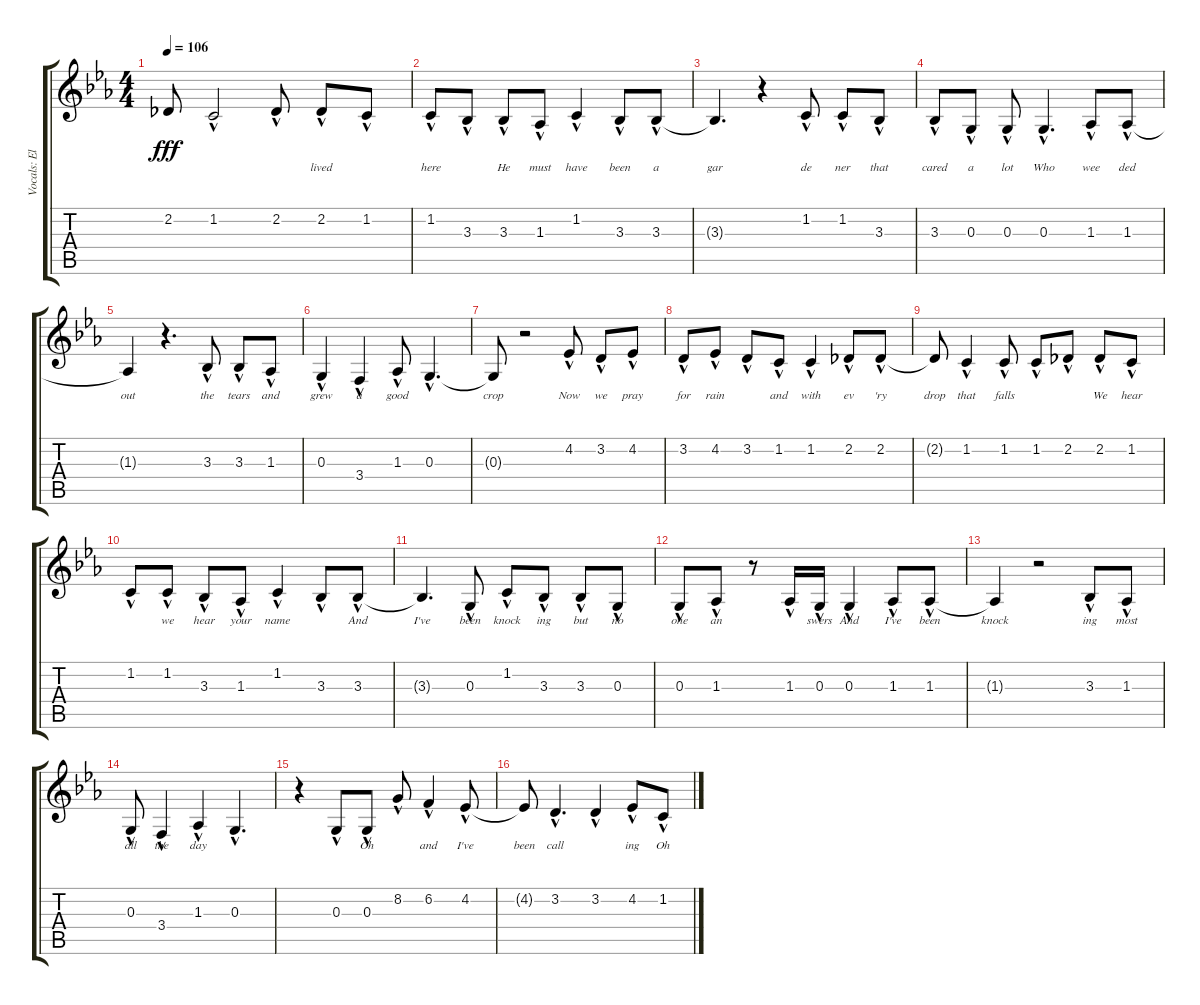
\track ("Vocals: Elton" "Vocals: El") {instrument lead2sawtooth}
\staff {score tabs}
\tuning (E4 B3 G3 D3 A2 E2) {hide}
\ts (4 4)
\tempo 106
\clef g2
\ks eb
2.2{t}.8{lyrics (0 "") lyrics (1 "") lyrics (2 "") lyrics (3 "") lyrics (4 "") dy fff} 1.2{hac}.2{lyrics (0 "") lyrics (1 "") lyrics (2 "") lyrics (3 "") lyrics (4 "")} 2.2{hac}.8{lyrics (0 "") lyrics (1 "") lyrics (2 "") lyrics (3 "") lyrics (4 "")} 2.2{hac}.8{lyrics (0 "lived") lyrics (1 "") lyrics (2 "") lyrics (3 "") lyrics (4 "")} 1.2{hac}.8{lyrics (0 "") lyrics (1 "") lyrics (2 "") lyrics (3 "") lyrics (4 "")} |
1.2{hac}.8{lyrics (0 "here") lyrics (1 "") lyrics (2 "") lyrics (3 "") lyrics (4 "")} 3.3{hac}.8{lyrics (0 "") lyrics (1 "") lyrics (2 "") lyrics (3 "") lyrics (4 "")} 3.3{hac}.8{lyrics (0 "He") lyrics (1 "") lyrics (2 "") lyrics (3 "") lyrics (4 "")} 1.3{hac}.8{lyrics (0 "must") lyrics (1 "") lyrics (2 "") lyrics (3 "") lyrics (4 "")} 1.2{hac}.4{lyrics (0 "have") lyrics (1 "") lyrics (2 "") lyrics (3 "") lyrics (4 "")} 3.3{hac}.8{lyrics (0 "been") lyrics (1 "") lyrics (2 "") lyrics (3 "") lyrics (4 "")} 3.3{hac}.8{lyrics (0 "a") lyrics (1 "") lyrics (2 "") lyrics (3 "") lyrics (4 "")} |
3.3{t}.4{d lyrics (0 "gar") lyrics (1 "") lyrics (2 "") lyrics (3 "") lyrics (4 "")} r.4 1.2{hac}.8{lyrics (0 "de") lyrics (1 "") lyrics (2 "") lyrics (3 "") lyrics (4 "")} 1.2{hac}.8{lyrics (0 "ner") lyrics (1 "") lyrics (2 "") lyrics (3 "") lyrics (4 "")} 3.3{hac}.8{lyrics (0 "that") lyrics (1 "") lyrics (2 "") lyrics (3 "") lyrics (4 "")} |
3.3{hac}.8{lyrics (0 "cared") lyrics (1 "") lyrics (2 "") lyrics (3 "") lyrics (4 "")} 0.3{hac}.8{lyrics (0 "a") lyrics (1 "") lyrics (2 "") lyrics (3 "") lyrics (4 "")} 0.3{hac}.8{lyrics (0 "lot") lyrics (1 "") lyrics (2 "") lyrics (3 "") lyrics (4 "")} 0.3{hac}.4{d lyrics (0 "Who") lyrics (1 "") lyrics (2 "") lyrics (3 "") lyrics (4 "")} 1.3{hac}.8{lyrics (0 "wee") lyrics (1 "") lyrics (2 "") lyrics (3 "") lyrics (4 "")} 1.3{hac}.8{lyrics (0 "ded") lyrics (1 "") lyrics (2 "") lyrics (3 "") lyrics (4 "")} |
1.3{t}.4{lyrics (0 "out") lyrics (1 "") lyrics (2 "") lyrics (3 "") lyrics (4 "")} r.4{d} 3.3{hac}.8{lyrics (0 "the") lyrics (1 "") lyrics (2 "") lyrics (3 "") lyrics (4 "")} 3.3{hac}.8{lyrics (0 "tears") lyrics (1 "") lyrics (2 "") lyrics (3 "") lyrics (4 "")} 1.3{hac}.8{lyrics (0 "and") lyrics (1 "") lyrics (2 "") lyrics (3 "") lyrics (4 "")} |
0.3{hac}.4{lyrics (0 "grew") lyrics (1 "") lyrics (2 "") lyrics (3 "") lyrics (4 "")} 3.4{hac}.4{lyrics (0 "a") lyrics (1 "") lyrics (2 "") lyrics (3 "") lyrics (4 "")} 1.3{hac}.8{lyrics (0 "good") lyrics (1 "") lyrics (2 "") lyrics (3 "") lyrics (4 "")} 0.3{hac}.4{d lyrics (0 "") lyrics (1 "") lyrics (2 "") lyrics (3 "") lyrics (4 "")} |
0.3{t}.8{lyrics (0 "crop") lyrics (1 "") lyrics (2 "") lyrics (3 "") lyrics (4 "")} r.2 4.2{hac}.8{lyrics (0 "Now") lyrics (1 "") lyrics (2 "") lyrics (3 "") lyrics (4 "")} 3.2{hac}.8{lyrics (0 "we") lyrics (1 "") lyrics (2 "") lyrics (3 "") lyrics (4 "")} 4.2{hac}.8{lyrics (0 "pray") lyrics (1 "") lyrics (2 "") lyrics (3 "") lyrics (4 "")} |
3.2{hac}.8{lyrics (0 "for") lyrics (1 "") lyrics (2 "") lyrics (3 "") lyrics (4 "")} 4.2{hac}.8{lyrics (0 "rain") lyrics (1 "") lyrics (2 "") lyrics (3 "") lyrics (4 "")} 3.2{hac}.8{lyrics (0 "") lyrics (1 "") lyrics (2 "") lyrics (3 "") lyrics (4 "")} 1.2{hac}.8{lyrics (0 "and") lyrics (1 "") lyrics (2 "") lyrics (3 "") lyrics (4 "")} 1.2{hac}.4{lyrics (0 "with") lyrics (1 "") lyrics (2 "") lyrics (3 "") lyrics (4 "")} 2.2{hac}.8{lyrics (0 "ev") lyrics (1 "") lyrics (2 "") lyrics (3 "") lyrics (4 "")} 2.2{hac}.8{lyrics (0 "'ry") lyrics (1 "") lyrics (2 "") lyrics (3 "") lyrics (4 "")} |
2.2{t}.8{lyrics (0 "drop") lyrics (1 "") lyrics (2 "") lyrics (3 "") lyrics (4 "")} 1.2{hac}.4{lyrics (0 "that") lyrics (1 "") lyrics (2 "") lyrics (3 "") lyrics (4 "")} 1.2{hac}.8{lyrics (0 "falls") lyrics (1 "") lyrics (2 "") lyrics (3 "") lyrics (4 "")} 1.2{hac}.8{lyrics (0 "") lyrics (1 "") lyrics (2 "") lyrics (3 "") lyrics (4 "")} 2.2{hac}.8{lyrics (0 "") lyrics (1 "") lyrics (2 "") lyrics (3 "") lyrics (4 "")} 2.2{hac}.8{lyrics (0 "We") lyrics (1 "") lyrics (2 "") lyrics (3 "") lyrics (4 "")} 1.2{hac}.8{lyrics (0 "hear") lyrics (1 "") lyrics (2 "") lyrics (3 "") lyrics (4 "")} |
1.2{hac}.8{lyrics (0 "") lyrics (1 "") lyrics (2 "") lyrics (3 "") lyrics (4 "")} 1.2{hac}.8{lyrics (0 "we") lyrics (1 "") lyrics (2 "") lyrics (3 "") lyrics (4 "")} 3.3{hac}.8{lyrics (0 "hear") lyrics (1 "") lyrics (2 "") lyrics (3 "") lyrics (4 "")} 1.3{hac}.8{lyrics (0 "your") lyrics (1 "") lyrics (2 "") lyrics (3 "") lyrics (4 "")} 1.2{hac}.4{lyrics (0 "name") lyrics (1 "") lyrics (2 "") lyrics (3 "") lyrics (4 "")} 3.3{hac}.8{lyrics (0 "") lyrics (1 "") lyrics (2 "") lyrics (3 "") lyrics (4 "")} 3.3{hac}.8{lyrics (0 "And") lyrics (1 "") lyrics (2 "") lyrics (3 "") lyrics (4 "")} |
3.3{t}.4{d lyrics (0 "I've") lyrics (1 "") lyrics (2 "") lyrics (3 "") lyrics (4 "")} 0.3{hac}.8{lyrics (0 "been") lyrics (1 "") lyrics (2 "") lyrics (3 "") lyrics (4 "")} 1.2{hac}.8{lyrics (0 "knock") lyrics (1 "") lyrics (2 "") lyrics (3 "") lyrics (4 "")} 3.3{hac}.8{lyrics (0 "ing") lyrics (1 "") lyrics (2 "") lyrics (3 "") lyrics (4 "")} 3.3{hac}.8{lyrics (0 "but") lyrics (1 "") lyrics (2 "") lyrics (3 "") lyrics (4 "")} 0.3{hac}.8{lyrics (0 "no") lyrics (1 "") lyrics (2 "") lyrics (3 "") lyrics (4 "")} |
0.3{hac}.8{lyrics (0 "one") lyrics (1 "") lyrics (2 "") lyrics (3 "") lyrics (4 "")} 1.3{hac}.8{lyrics (0 "an") lyrics (1 "") lyrics (2 "") lyrics (3 "") lyrics (4 "")} r.8 1.3{hac}.16{lyrics (0 "") lyrics (1 "") lyrics (2 "") lyrics (3 "") lyrics (4 "")} 0.3{hac}.16{lyrics (0 "swers") lyrics (1 "") lyrics (2 "") lyrics (3 "") lyrics (4 "")} 0.3{hac}.4{lyrics (0 "And") lyrics (1 "") lyrics (2 "") lyrics (3 "") lyrics (4 "")} 1.3{hac}.8{lyrics (0 "I've") lyrics (1 "") lyrics (2 "") lyrics (3 "") lyrics (4 "")} 1.3{hac}.8{lyrics (0 "been") lyrics (1 "") lyrics (2 "") lyrics (3 "") lyrics (4 "")} |
1.3{t}.4{lyrics (0 "knock") lyrics (1 "") lyrics (2 "") lyrics (3 "") lyrics (4 "")} r.2 3.3{hac}.8{lyrics (0 "ing") lyrics (1 "") lyrics (2 "") lyrics (3 "") lyrics (4 "")} 1.3{hac}.8{lyrics (0 "most") lyrics (1 "") lyrics (2 "") lyrics (3 "") lyrics (4 "")} |
0.3{hac}.8{lyrics (0 "all") lyrics (1 "") lyrics (2 "") lyrics (3 "") lyrics (4 "")} 3.4{hac}.4{lyrics (0 "the") lyrics (1 "") lyrics (2 "") lyrics (3 "") lyrics (4 "")} 1.3{hac}.4{lyrics (0 "day") lyrics (1 "") lyrics (2 "") lyrics (3 "") lyrics (4 "")} 0.3{hac}.4{d lyrics (0 "") lyrics (1 "") lyrics (2 "") lyrics (3 "") lyrics (4 "")} |
r.4 0.3{hac}.8{lyrics (0 "") lyrics (1 "") lyrics (2 "") lyrics (3 "") lyrics (4 "")} 0.3{hac}.8{lyrics (0 "Oh") lyrics (1 "") lyrics (2 "") lyrics (3 "") lyrics (4 "")} 8.2{hac}.8{lyrics (0 "") lyrics (1 "") lyrics (2 "") lyrics (3 "") lyrics (4 "")} 6.2{hac}.4{lyrics (0 "and") lyrics (1 "") lyrics (2 "") lyrics (3 "") lyrics (4 "")} 4.2{hac}.8{lyrics (0 "I've") lyrics (1 "") lyrics (2 "") lyrics (3 "") lyrics (4 "")} |
4.2{t}.8{lyrics (0 "been") lyrics (1 "") lyrics (2 "") lyrics (3 "") lyrics (4 "")} 3.2{hac}.4{d lyrics (0 "call") lyrics (1 "") lyrics (2 "") lyrics (3 "") lyrics (4 "")} 3.2{hac}.4{lyrics (0 "") lyrics (1 "") lyrics (2 "") lyrics (3 "") lyrics (4 "")} 4.2{hac}.8{lyrics (0 "ing") lyrics (1 "") lyrics (2 "") lyrics (3 "") lyrics (4 "")} 1.2{hac}.8{lyrics (0 "Oh") lyrics (1 "") lyrics (2 "") lyrics (3 "") lyrics (4 "")}
